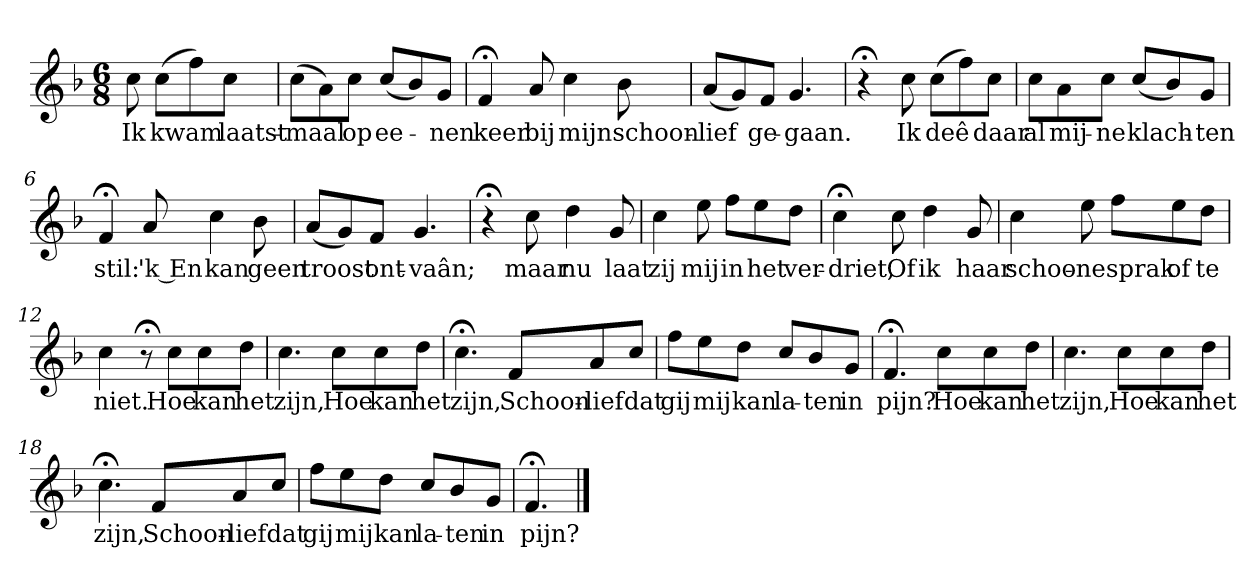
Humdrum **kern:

**kern	**text
*part1	*part1
*staff1	*staff1
*k[b-]	*
*F:	*
*M6/8	*
*MM120	*
=	=
8cc	Ik
(8ccL	kwam
8ff)	.
8ccJ	laatst-
=1	=1
(8ccL	-maal
8a)	.
8ccJ	op
(8ccL	ee-
8b-)	.
8gJ	-nen
=2	=2
4f;<	keer
8a	bij
4cc	mijn
8b-	schoon-
=3	=3
(8aL	-lief
8g)	.
8fJ	ge-
4.g	-gaan.
=4	=4
4r;<	.
8cc	Ik
(8ccL	deê
8ff)	.
8ccJ	daar
=5	=5
8ccL	al
8a	mij-
8ccJ	-ne
(8ccL	klach-
8b-)	.
8gJ	-ten
=6	=6
4f;<	stil:
8a	'k En
4cc	kan
8b-	geen
=7	=7
(8aL	troost
8g)	.
8fJ	ont-
4.g	-vaân;
=8	=8
4r;<	.
8cc	maar
4dd	nu
8g	laat
=9	=9
4cc	zij
8ee	mij
8ffL	in
8ee	het
8ddJ	ver-
=10	=10
4cc;<	-driet,
8cc	Of
4dd	ik
8g	haar
=11	=11
4cc	schoo-
8ee	-ne
8ffL	sprak
8ee	of
8ddJ	te
=12	=12
4cc	niet.
8r;<	.
8ccL	Hoe
8cc	kan
8ddJ	het
=13	=13
4.cc	zijn,
8ccL	Hoe
8cc	kan
8ddJ	het
=14	=14
4.cc;<	zijn,
8fL	Schoon-
8a	-lief
8ccJ	dat
=15	=15
8ffL	gij
8ee	mij
8ddJ	kan
8ccL	la-
8b-	-ten
8gJ	in
=16	=16
4.f;<	pijn?
8ccL	Hoe
8cc	kan
8ddJ	het
=17	=17
4.cc	zijn,
8ccL	Hoe
8cc	kan
8ddJ	het
=18	=18
4.cc;<	zijn,
8fL	Schoon-
8a	-lief
8ccJ	dat
=19	=19
8ffL	gij
8ee	mij
8ddJ	kan
8ccL	la-
8b-	-ten
8gJ	in
=20	=20
4.f;<	pijn?
==	==
*-	*-
